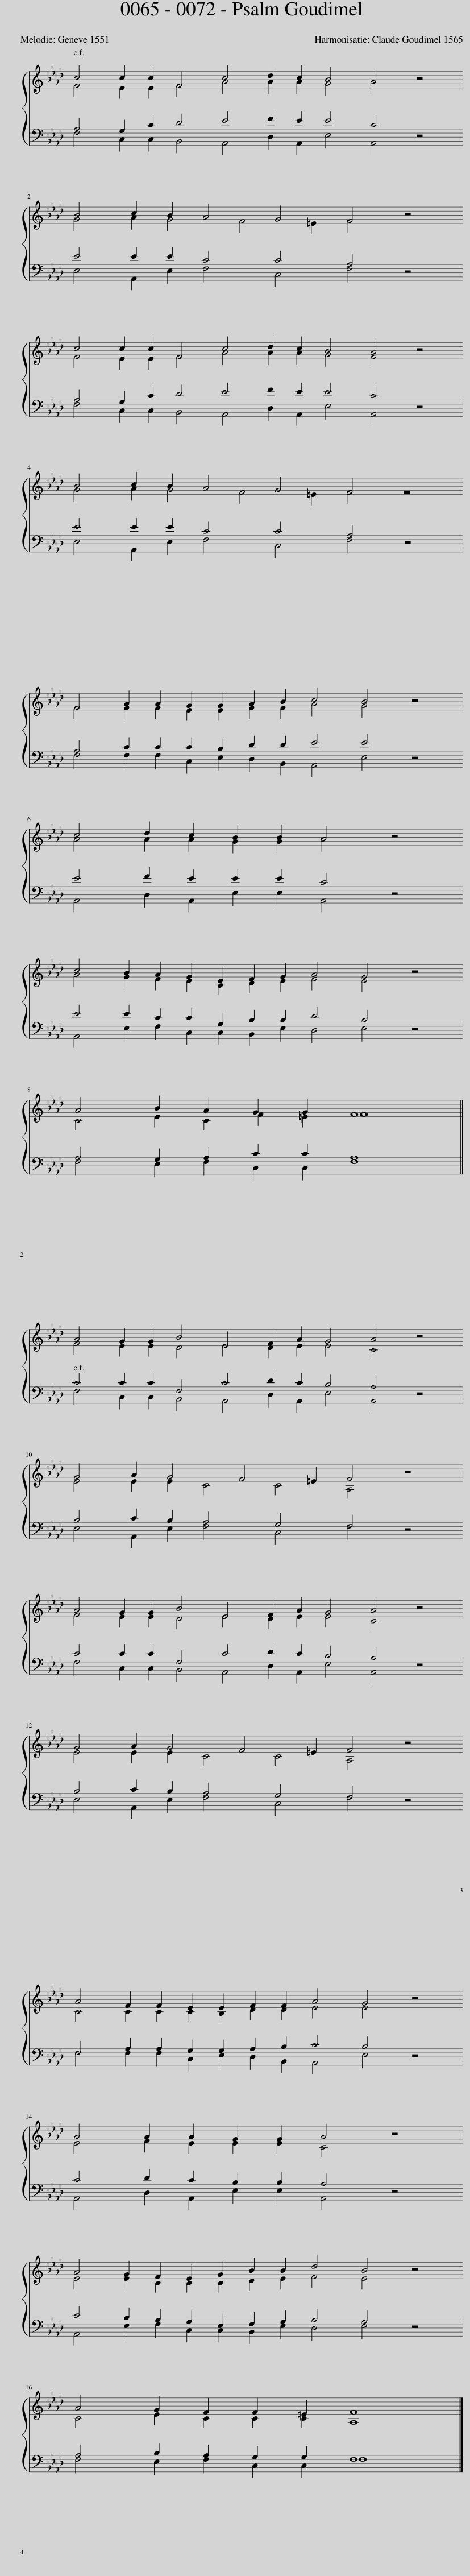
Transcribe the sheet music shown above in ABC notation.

X:1
%%score { ( 1 2 ) | ( 3 4 ) }
L:1/8
M:16/4
I:linebreak $
K:Ab
V:1 treble
V:2 treble
V:3 bass
V:4 bass
V:1
 c4 c2 c2 F4 c4 d2 c2 B4 A4 z4 |$ B4 c2 B2 A4 G4 F4 z4 |$ c4 c2 c2 F4 c4 d2 c2 B4 A4 z4 |$ B4 c2 B2 A4 G4 F4 z4 |$ F4 A2 A2 G2 G2 A2 B2 c4 B4 z4 |$ %5
 c4 d2 c2 B2 B2 A4 z4 |$ c4 B2 A2 G2 E2 F2 G2 A4 G4 z4 |$ A4 B2 A2 G2 G2 F8 ||$ A4 G2 G2 B4 E4 F2 A2 G4 A4 z4 |$ G4 A2 G4 F4 =E2 F4 z4 |$ %10
 A4 G2 G2 B4 E4 F2 A2 G4 A4 z4 |$ G4 A2 G4 F4 =E2 F4 z4 |$ A4 F2 F2 E2 E2 F2 F2 A4 G4 z4 |$ A4 A2 A2 G2 G2 A4 z4 |$ A4 G2 F2 E2 G2 B2 B2 d4 B4 z4 |$ %15
 A4 G2 F2 F2 =E2 F8 |] %16
V:2
 F4 E2 E2 F4 A4 A2 A2 G4 A4 x4 |$ G4 A2 G4 F4 =E2 F4 x4 |$ F4 E2 E2 F4 A4 A2 A2 G4 F4 x4 |$ G4 A2 G4 F4 =E2 F4 x4 |$ F4 F2 F2 E2 E2 F2 F2 A4 G4 x4 |$ %5
 A4 A2 A2 G2 G2 A4 x4 |$ A4 G2 F2 E2 C2 D2 E2 F4 E4 x4 |$ C4 E2 C2 F2 =E2 F8 ||$ F4 E2 E2 D4 E4 D2 E2 E4 C4 x4 |$ E4 E2 E2 C4 C4 A,4 x4 |$ %10
 F4 E2 E2 D4 E4 D2 E2 E4 C4 x4 |$ E4 E2 E2 C4 C4 A,4 x4 |$ C4 C2 C2 C2 B,2 D2 D2 E4 E4 x4 |$ E4 F2 E2 E2 E2 C4 x4 |$ E4 E2 C2 C2 C2 D2 E2 F4 E4 x4 |$ %15
 C4 E2 C2 C2 C2 A,8 |] %16
V:3
 A,4 G,2 C2 D4 E4 F2 E2 E4 C4 z4 |$ E4 E2 E2 C4 C4 A,4 z4 |$ A,4 G,2 C2 D4 E4 F2 E2 E4 C4 z4 |$ E4 E2 E2 C4 C4 A,4 z4 |$ A,4 C2 C2 C2 B,2 D2 D2 E4 E4 z4 |$ %5
 E4 F2 E2 E2 E2 C4 z4 |$ E4 E2 C2 C2 G,2 B,2 B,2 D4 B,4 z4 |$ A,4 G,2 A,2 C2 C2 A,8 ||$ C4 C2 C2 F,4 C4 D2 C2 B,4 A,4 z4 |$ B,4 C2 B,2 A,4 G,4 F,4 z4 |$ %10
 C4 C2 C2 F,4 C4 D2 C2 B,4 A,4 z4 |$ B,4 C2 B,2 A,4 G,4 F,4 z4 |$ F,4 A,2 A,2 G,2 G,2 A,2 B,2 C4 B,4 z4 |$ C4 D2 C2 B,2 B,2 A,4 z4 |$ C4 B,2 A,2 G,2 E,2 F,2 G,2 A,4 G,4 z4 |$ %15
 A,4 B,2 A,2 G,2 G,2 F,8 |] %16
V:4
 F,4 C,2 C,2 B,,4 A,,4 D,2 A,,2 E,4 A,,4 x4 |$ E,4 A,,2 E,2 F,4 C,4 F,4 x4 |$ F,4 C,2 C,2 B,,4 A,,4 D,2 A,,2 E,4 A,,4 x4 |$ E,4 A,,2 E,2 F,4 C,4 F,4 x4 |$ F,4 F,2 F,2 C,2 E,2 D,2 B,,2 A,,4 E,4 x4 |$ %5
 A,,4 D,2 A,,2 E,2 E,2 A,,4 x4 |$ A,,4 E,2 F,2 C,2 C,2 B,,2 E,2 D,4 E,4 x4 |$ F,4 E,2 F,2 C,2 C,2 F,8 ||$ F,4 C,2 C,2 B,,4 A,,4 D,2 A,,2 E,4 A,,4 x4 |$ E,4 A,,2 E,2 F,4 C,4 F,4 x4 |$ %10
 F,4 C,2 C,2 B,,4 A,,4 D,2 A,,2 E,4 A,,4 x4 |$ E,4 A,,2 E,2 F,4 C,4 F,4 x4 |$ F,4 F,2 F,2 C,2 E,2 D,2 B,,2 A,,4 E,4 x4 |$ A,,4 D,2 A,,2 E,2 E,2 A,,4 x4 |$ A,,4 E,2 F,2 C,2 C,2 B,,2 E,2 D,4 E,4 x4 |$ %15
 F,4 E,2 F,2 C,2 C,2 F,8 |] %16
